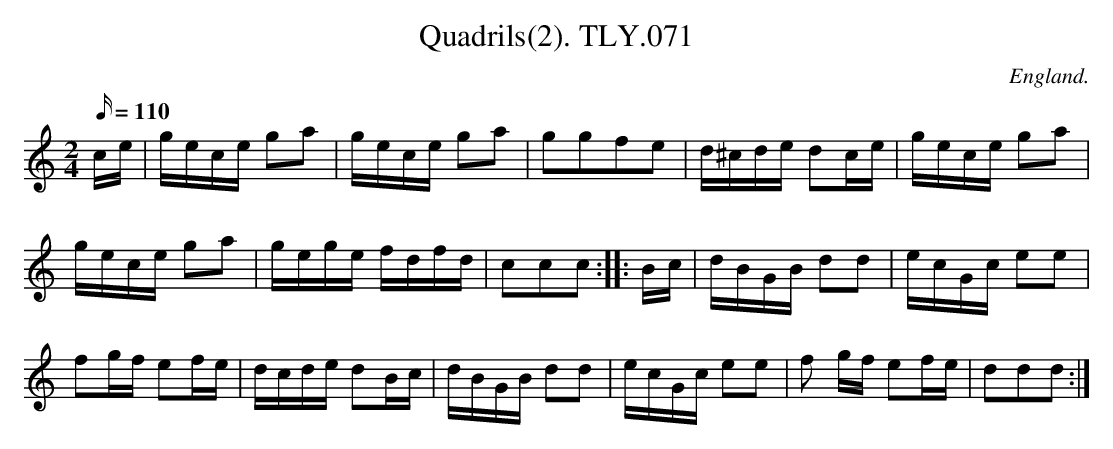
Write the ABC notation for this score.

X:1
T:Quadrils(2). TLY.071
M:2/4
L:1/16
Q:110
O:England.
K:C
ce| gece g2a2|  gece g2a2| g2g2f2e2| d^cde d2ce|  gece g2a2|!
  gece g2a2| gege fdfd | c2c2c2:|
|:Bc| dBGB d2d2| ecGc e2e2|!
 f2gf e2fe| dcde d2Bc| dBGB d2d2| ecGc e2e2| f2
gf e2fe| d2d2d2:|]
